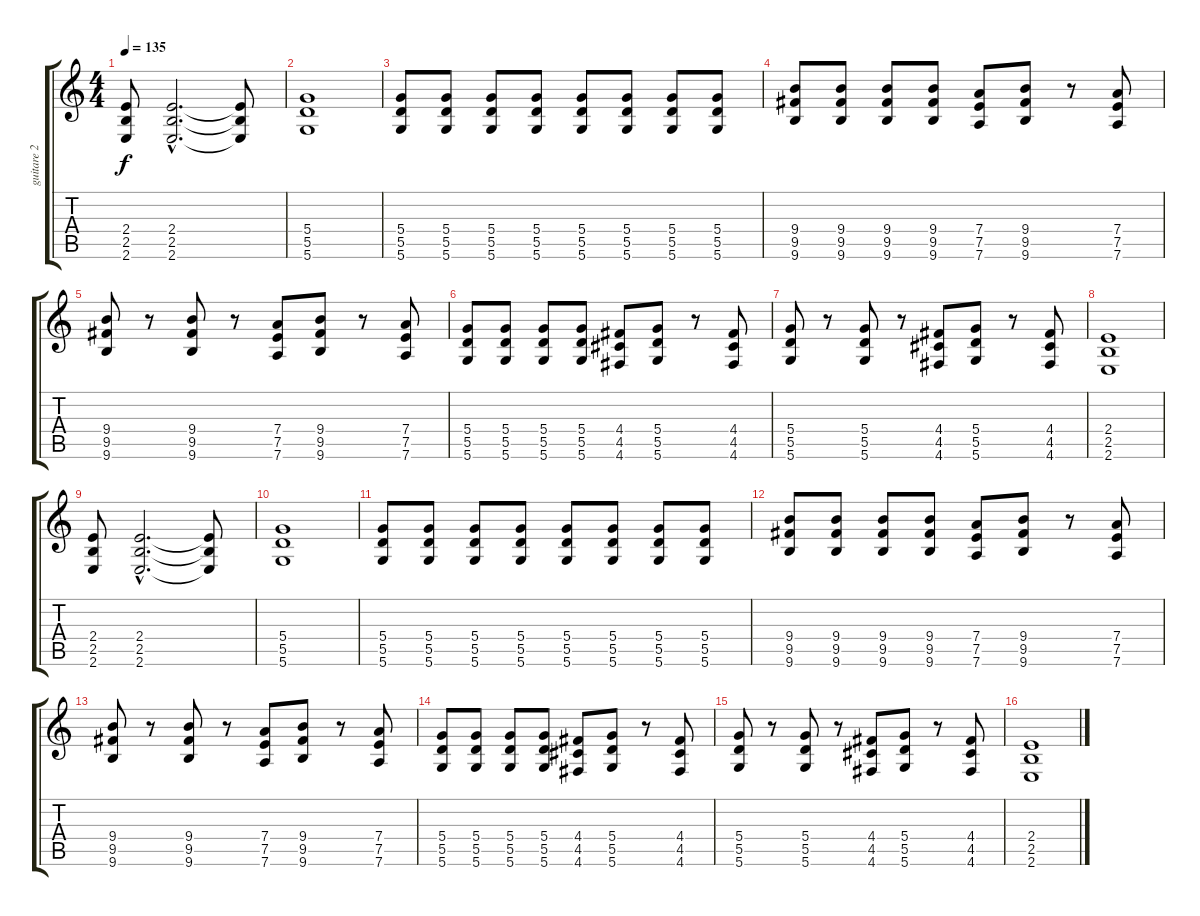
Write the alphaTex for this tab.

\track ("guitare 2" "guitare 2") {instrument electricguitarclean}
\staff {score tabs}
\tuning (E4 B3 G3 D3 A2 D2) {hide}
\ts (4 4)
\tempo 135
\clef g2
\ks c
(2.4 2.5 2.6).8{dy f} (2.4{hac} 2.5{hac} 2.6{hac}).2{d} (2.4{t} 2.5{t} 2.6{t}).8 |
(5.4 5.5 5.6).1 |
(5.4 5.5 5.6).8 (5.4 5.5 5.6).8 (5.4 5.5 5.6).8 (5.4 5.5 5.6).8 (5.4 5.5 5.6).8 (5.4 5.5 5.6).8 (5.4 5.5 5.6).8 (5.4 5.5 5.6).8 |
(9.4 9.5 9.6).8{instrument distortionguitar} (9.4 9.5 9.6).8 (9.4 9.5 9.6).8 (9.4 9.5 9.6).8 (7.4 7.5 7.6).8 (9.4 9.5 9.6).8 r.8 (7.4 7.5 7.6).8 |
(9.4 9.5 9.6).8 r.8 (9.4 9.5 9.6).8 r.8 (7.4 7.5 7.6).8 (9.4 9.5 9.6).8 r.8 (7.4 7.5 7.6).8 |
(5.4 5.5 5.6).8 (5.4 5.5 5.6).8 (5.4 5.5 5.6).8 (5.4 5.5 5.6).8 (4.4 4.5 4.6).8 (5.4 5.5 5.6).8 r.8 (4.4 4.5 4.6).8 |
(5.4 5.5 5.6).8 r.8 (5.4 5.5 5.6).8 r.8 (4.4 4.5 4.6).8 (5.4 5.5 5.6).8 r.8 (4.4 4.5 4.6).8 |
(2.4 2.5 2.6).1 |
(2.4 2.5 2.6).8 (2.4{hac} 2.5{hac} 2.6{hac}).2{d} (2.4{t} 2.5{t} 2.6{t}).8 |
(5.4 5.5 5.6).1 |
(5.4 5.5 5.6).8 (5.4 5.5 5.6).8 (5.4 5.5 5.6).8 (5.4 5.5 5.6).8 (5.4 5.5 5.6).8 (5.4 5.5 5.6).8 (5.4 5.5 5.6).8 (5.4 5.5 5.6).8 |
(9.4 9.5 9.6).8{instrument distortionguitar} (9.4 9.5 9.6).8 (9.4 9.5 9.6).8 (9.4 9.5 9.6).8 (7.4 7.5 7.6).8 (9.4 9.5 9.6).8 r.8 (7.4 7.5 7.6).8 |
(9.4 9.5 9.6).8 r.8 (9.4 9.5 9.6).8 r.8 (7.4 7.5 7.6).8 (9.4 9.5 9.6).8 r.8 (7.4 7.5 7.6).8 |
(5.4 5.5 5.6).8 (5.4 5.5 5.6).8 (5.4 5.5 5.6).8 (5.4 5.5 5.6).8 (4.4 4.5 4.6).8 (5.4 5.5 5.6).8 r.8 (4.4 4.5 4.6).8 |
(5.4 5.5 5.6).8 r.8 (5.4 5.5 5.6).8 r.8 (4.4 4.5 4.6).8 (5.4 5.5 5.6).8 r.8 (4.4 4.5 4.6).8 |
(2.4 2.5 2.6).1
